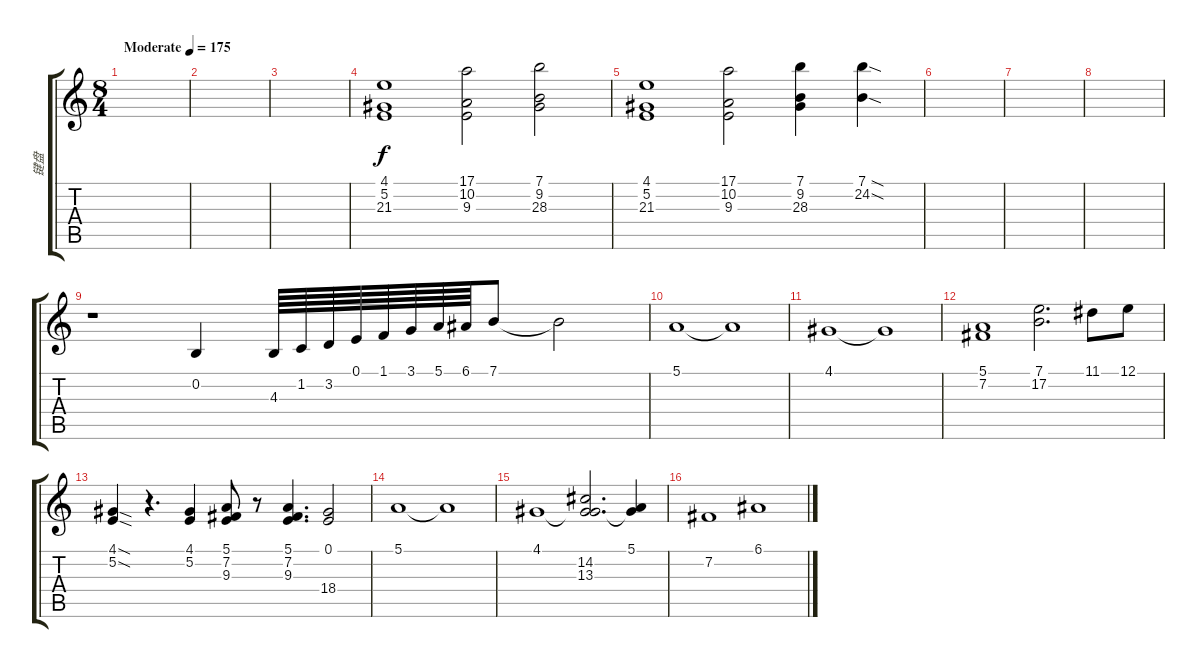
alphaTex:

\track ("键盘" "键盘") {instrument stringensemble1}
\staff {score tabs}
\tuning (E4 B3 G3 D3 A2 E2) {hide}
\ts (8 4)
\tempo (175 "Moderate")
\clef g2
\ks c
|
|
|
(4.1 5.2 21.3).1 (17.1 10.2 9.3).2 (7.1 9.2 28.3).2 |
(4.1 5.2 21.3).1 (17.1 10.2 9.3).2 (7.1 9.2 28.3).4 (7.1{sod} 24.2{sod}).4 |
|
|
|
r.1 0.2.4 4.3.64 1.2.64 3.2.64 0.1.64 1.1.64 3.1.64 5.1.64 6.1.64 7.1.8 7.1{t}.2 |
5.1.1 5.1{t}.1 |
4.1.1 4.1{t}.1 |
(5.1 7.2).1 (7.1 17.2).2{d} 11.1.8 12.1.8 |
(4.1{sod} 5.2{sod}).4 r.4{d} (4.1 5.2).4 (5.1 7.2 9.3).8 r.8 (5.1 7.2 9.3).4{d} (0.1 18.4).2 |
5.1.1 5.1{t}.1 |
4.1.1 (4.1{t} 14.2 13.3).2{d} (5.1 13.3{t}).4 |
7.2.1 6.1.1
